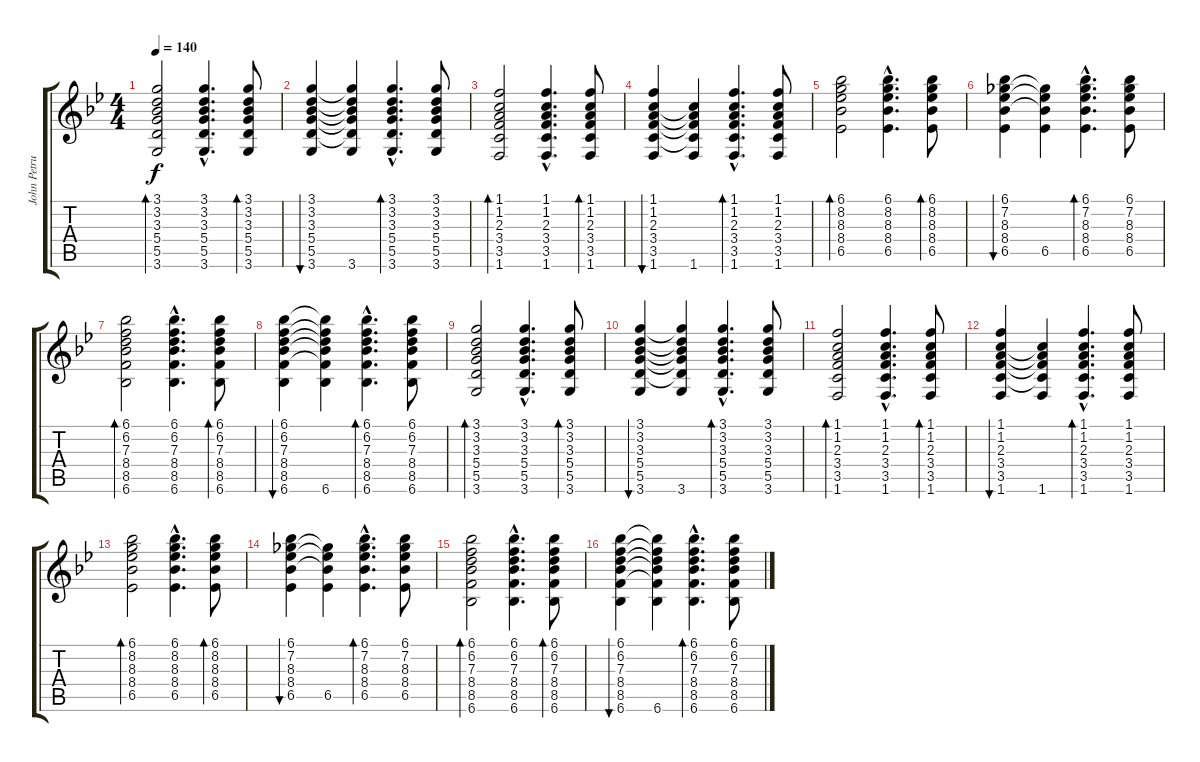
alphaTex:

\track ("John Petrucci Acoustic Guitar" "John Petru") {instrument acousticguitarnylon}
\staff {score tabs}
\tuning (E4 B3 G3 D3 A2 E2) {hide}
\ts (4 4)
\section ("" "")
\tempo 140
\clef g2
\ks bb
(3.1 3.2 3.3 5.4 5.5 3.6).2{bd 120 dy f} (3.1{hac} 3.2{hac} 3.3{hac} 5.4{hac} 5.5{hac} 3.6{hac}).4{d} (3.1 3.2 3.3 5.4 5.5 3.6).8{bd 60} |
(3.1 3.2 3.3 5.4 5.5 3.6).4{bu 60} (3.1{t} 3.2{t} 3.3{t} 5.4{t} 5.5{t} 3.6).4 (3.1{hac} 3.2{hac} 3.3{hac} 5.4{hac} 5.5{hac} 3.6{hac}).4{d bd 60} (3.1 3.2 3.3 5.4 5.5 3.6).8 |
(1.1 1.2 2.3 3.4 3.5 1.6).2{bd 120} (1.1{hac} 1.2{hac} 2.3{hac} 3.4{hac} 3.5{hac} 1.6{hac}).4{d} (1.1 1.2 2.3 3.4 3.5 1.6).8{bd 60} |
(1.1 1.2 2.3 3.4 3.5 1.6).4{bu 60} (1.2{t} 2.3{t} 3.4{t} 3.5{t} 1.6).4 (1.1{hac} 1.2{hac} 2.3{hac} 3.4{hac} 3.5{hac} 1.6{hac}).4{d bd 60} (1.1 1.2 2.3 3.4 3.5 1.6).8 |
(6.1 8.2 8.3 8.4 6.5).2{bd 120} (6.1{hac} 8.2{hac} 8.3{hac} 8.4{hac} 6.5{hac}).4{d} (6.1 8.2 8.3 8.4 6.5).8{bd 60} |
(6.1 7.2 8.3 8.4 6.5).4{bu 60} (7.2{t} 8.3{t} 8.4{t} 6.5).4 (6.1{hac} 7.2{hac} 8.3{hac} 8.4{hac} 6.5{hac}).4{d bd 60} (6.1 7.2 8.3 8.4 6.5).8 |
(6.1 6.2 7.3 8.4 8.5 6.6).2{bd 120} (6.1{hac} 6.2{hac} 7.3{hac} 8.4{hac} 8.5{hac} 6.6{hac}).4{d} (6.1 6.2 7.3 8.4 8.5 6.6).8{bd 60} |
(6.1 6.2 7.3 8.4 8.5 6.6).4{bu 60} (6.1{t} 6.2{t} 7.3{t} 8.4{t} 8.5{t} 6.6).4 (6.1{hac} 6.2{hac} 7.3{hac} 8.4{hac} 8.5{hac} 6.6{hac}).4{d bd 60} (6.1 6.2 7.3 8.4 8.5 6.6).8 |
\section ("" "")
(3.1 3.2 3.3 5.4 5.5 3.6).2{bd 120} (3.1{hac} 3.2{hac} 3.3{hac} 5.4{hac} 5.5{hac} 3.6{hac}).4{d} (3.1 3.2 3.3 5.4 5.5 3.6).8{bd 60} |
(3.1 3.2 3.3 5.4 5.5 3.6).4{bu 60} (3.1{t} 3.2{t} 3.3{t} 5.4{t} 5.5{t} 3.6).4 (3.1{hac} 3.2{hac} 3.3{hac} 5.4{hac} 5.5{hac} 3.6{hac}).4{d bd 60} (3.1 3.2 3.3 5.4 5.5 3.6).8 |
(1.1 1.2 2.3 3.4 3.5 1.6).2{bd 120} (1.1{hac} 1.2{hac} 2.3{hac} 3.4{hac} 3.5{hac} 1.6{hac}).4{d} (1.1 1.2 2.3 3.4 3.5 1.6).8{bd 60} |
(1.1 1.2 2.3 3.4 3.5 1.6).4{bu 60} (1.2{t} 2.3{t} 3.4{t} 3.5{t} 1.6).4 (1.1{hac} 1.2{hac} 2.3{hac} 3.4{hac} 3.5{hac} 1.6{hac}).4{d bd 60} (1.1 1.2 2.3 3.4 3.5 1.6).8 |
(6.1 8.2 8.3 8.4 6.5).2{bd 120} (6.1{hac} 8.2{hac} 8.3{hac} 8.4{hac} 6.5{hac}).4{d} (6.1 8.2 8.3 8.4 6.5).8{bd 60} |
(6.1 7.2 8.3 8.4 6.5).4{bu 60} (7.2{t} 8.3{t} 8.4{t} 6.5).4 (6.1{hac} 7.2{hac} 8.3{hac} 8.4{hac} 6.5{hac}).4{d bd 60} (6.1 7.2 8.3 8.4 6.5).8 |
(6.1 6.2 7.3 8.4 8.5 6.6).2{bd 120} (6.1{hac} 6.2{hac} 7.3{hac} 8.4{hac} 8.5{hac} 6.6{hac}).4{d} (6.1 6.2 7.3 8.4 8.5 6.6).8{bd 60} |
(6.1 6.2 7.3 8.4 8.5 6.6).4{bu 60} (6.1{t} 6.2{t} 7.3{t} 8.4{t} 8.5{t} 6.6).4 (6.1{hac} 6.2{hac} 7.3{hac} 8.4{hac} 8.5{hac} 6.6{hac}).4{d bd 60} (6.1 6.2 7.3 8.4 8.5 6.6).8
